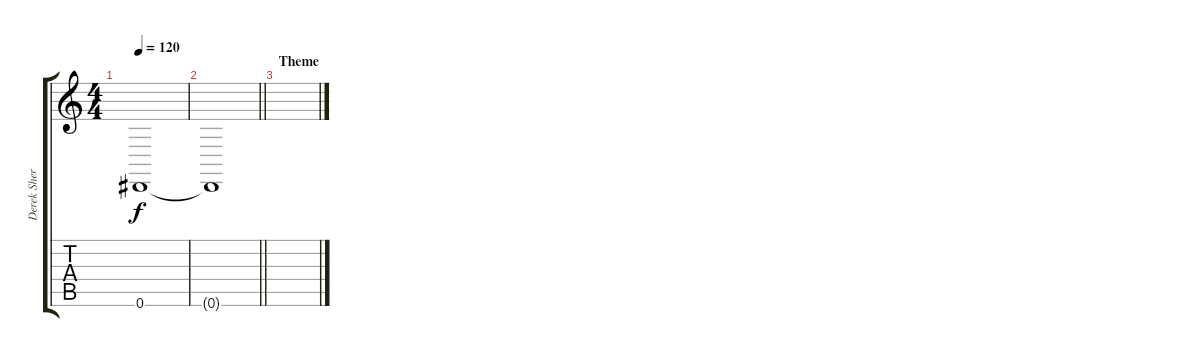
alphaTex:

\track ("Derek Sherinian" "Derek Sher") {instrument cello}
\staff {score tabs}
\tuning (Eb4 Bb3 Gb3 Db3 Ab2 Eb2) {hide}
\ts (4 4)
\tempo 120
\clef g2
\ks c
0.6.1{dy f} |
\barLineRight lightlight
0.6{t}.1 |
\section ("" "Theme")
